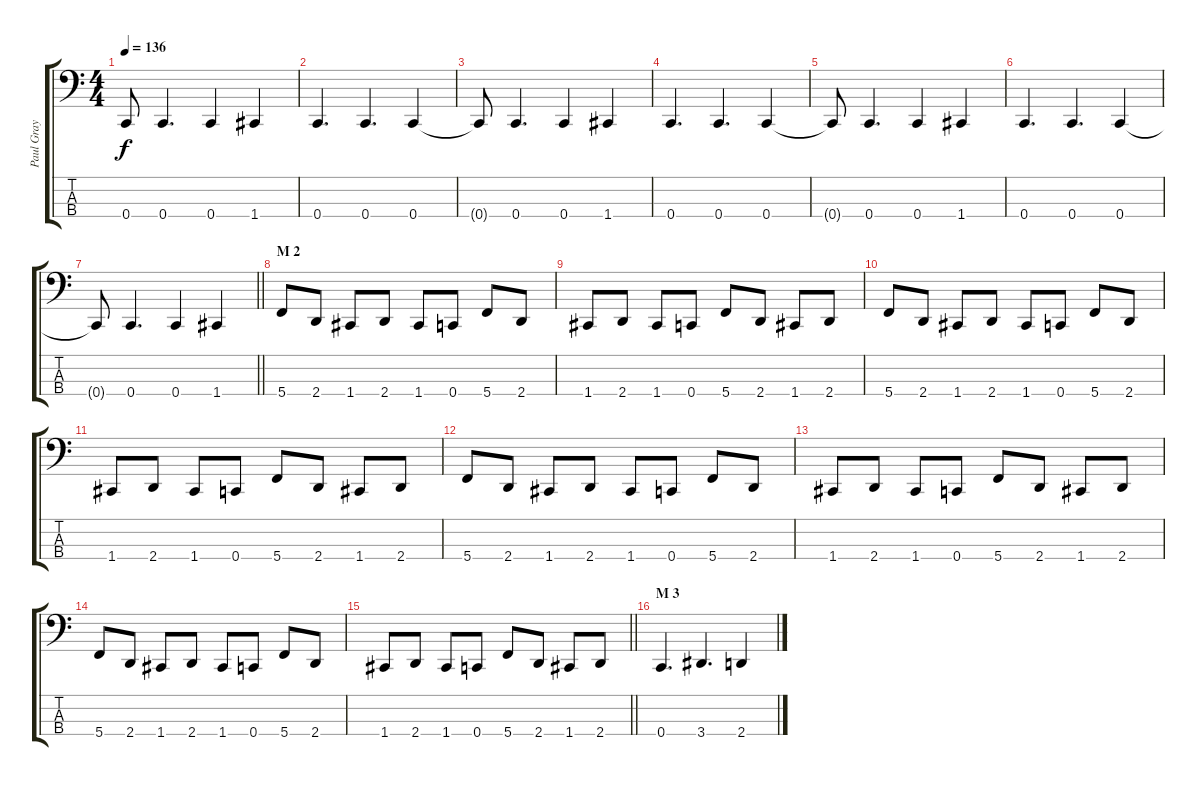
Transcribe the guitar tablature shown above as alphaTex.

\track ("Paul Gray" "Paul Gray") {instrument electricbasspick}
\staff {score tabs}
\tuning (F2 C2 G1 C1) {hide}
\ts (4 4)
\tempo 136
\clef f4
\ks c
0.4{t}.8{dy f} 0.4.4{d} 0.4.4 1.4.4 |
0.4.4{d} 0.4.4{d} 0.4.4 |
0.4{t}.8 0.4.4{d} 0.4.4 1.4.4 |
0.4.4{d} 0.4.4{d} 0.4.4 |
0.4{t}.8 0.4.4{d} 0.4.4 1.4.4 |
0.4.4{d} 0.4.4{d} 0.4.4 |
\barLineRight lightlight
0.4{t}.8 0.4.4{d} 0.4.4 1.4.4 |
\section ("" "M 2")
5.4.8 2.4.8 1.4.8 2.4.8 1.4.8 0.4.8 5.4.8 2.4.8 |
1.4.8 2.4.8 1.4.8 0.4.8 5.4.8 2.4.8 1.4.8 2.4.8 |
5.4.8 2.4.8 1.4.8 2.4.8 1.4.8 0.4.8 5.4.8 2.4.8 |
1.4.8 2.4.8 1.4.8 0.4.8 5.4.8 2.4.8 1.4.8 2.4.8 |
5.4.8 2.4.8 1.4.8 2.4.8 1.4.8 0.4.8 5.4.8 2.4.8 |
1.4.8 2.4.8 1.4.8 0.4.8 5.4.8 2.4.8 1.4.8 2.4.8 |
5.4.8 2.4.8 1.4.8 2.4.8 1.4.8 0.4.8 5.4.8 2.4.8 |
\barLineRight lightlight
1.4.8 2.4.8 1.4.8 0.4.8 5.4.8 2.4.8 1.4.8 2.4.8 |
\section ("" "M 3")
0.4.4{d} 3.4.4{d} 2.4.4
